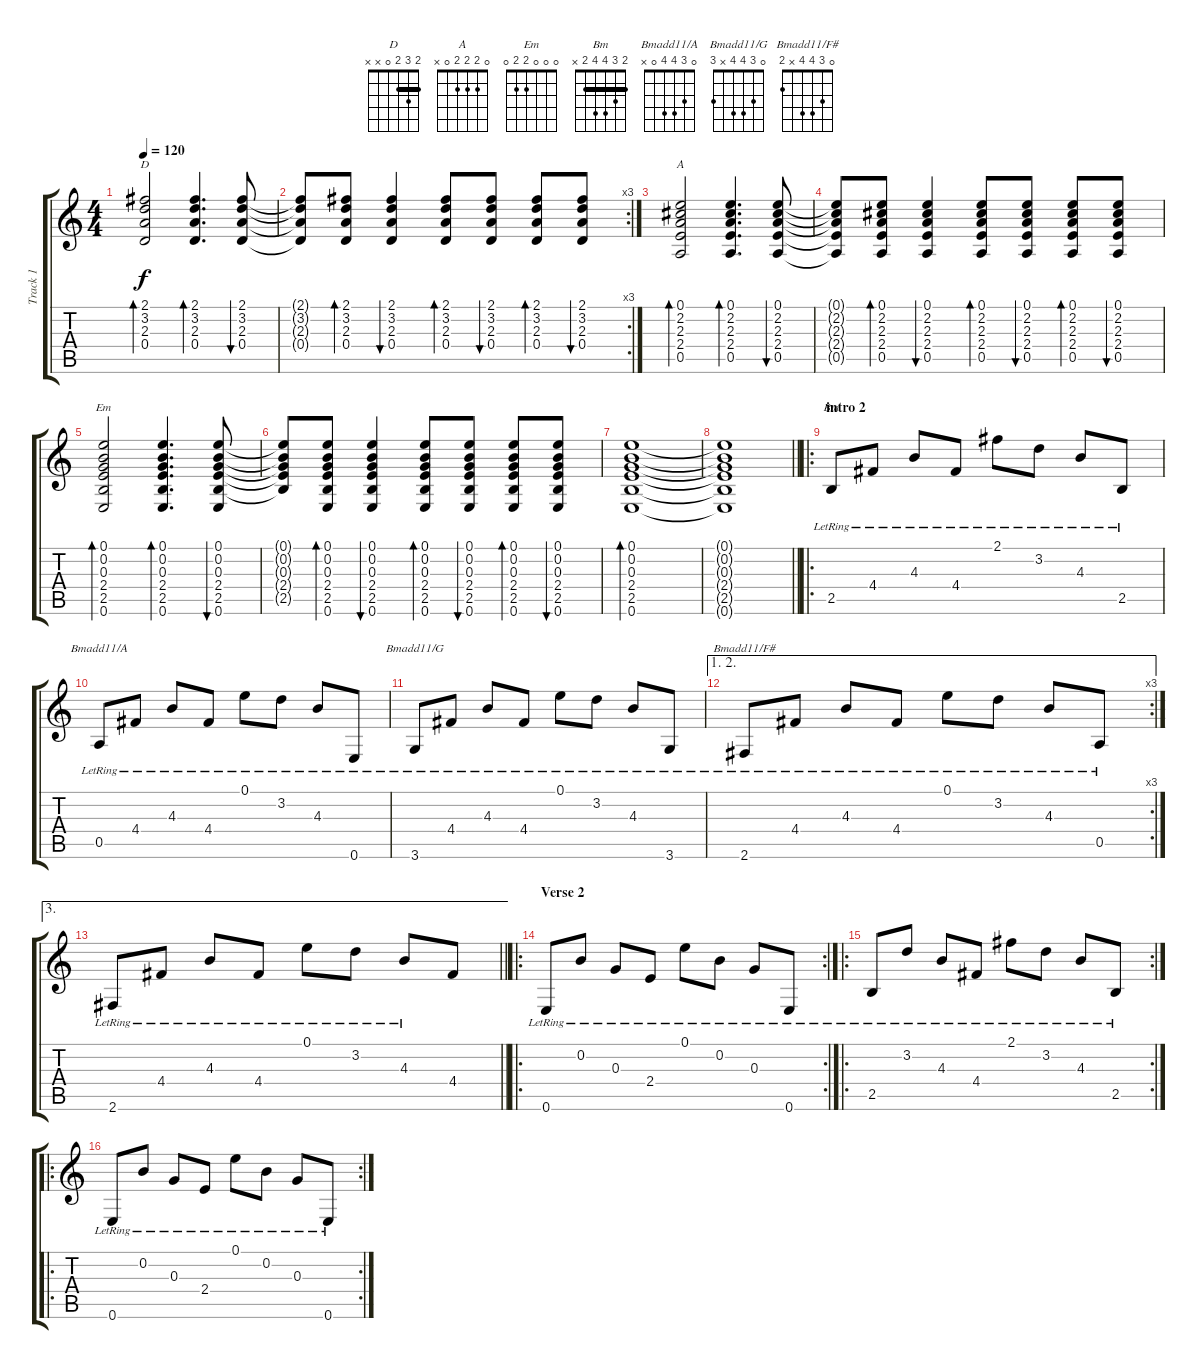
\track ("Track 1" "Track 1") {instrument acousticguitarsteel}
\staff {score tabs}
\tuning (E4 B3 G3 D3 A2 E2) {hide}
\chord ("D" 2 3 2 0 x x) {barre 2}
\chord ("A" 0 2 2 2 0 x)
\chord ("Em" 0 0 0 2 2 0)
\chord ("Bm" 2 3 4 4 2 x) {barre 2}
\chord ("Bmadd11/A" 0 3 4 4 0 x)
\chord ("Bmadd11/G" 0 3 4 4 x 3)
\chord ("Bmadd11/F#" 0 3 4 4 x 2)
\ts (4 4)
\tempo 120
\clef g2
\ks c
(2.1 3.2 2.3 0.4).2{bd 120 ch "D" dy f} (2.1 3.2 2.3 0.4).4{d bd 120} (2.1 3.2 2.3 0.4).8{bu 120} |
\rc 3
(2.1{t} 3.2{t} 2.3{t} 0.4{t}).8 (2.1 3.2 2.3 0.4).8{bd 30} (2.1 3.2 2.3 0.4).4{bu 120} (2.1 3.2 2.3 0.4).8{bd 30} (2.1 3.2 2.3 0.4).8{bu 30} (2.1 3.2 2.3 0.4).8{bd 30} (2.1 3.2 2.3 0.4).8{bu 30} |
(0.1 2.2 2.3 2.4 0.5).2{bd 120 ch "A"} (0.1 2.2 2.3 2.4 0.5).4{d bd 120} (0.1 2.2 2.3 2.4 0.5).8{bu 120} |
(0.1{t} 2.2{t} 2.3{t} 2.4{t} 0.5{t}).8 (0.1 2.2 2.3 2.4 0.5).8{bd 30} (0.1 2.2 2.3 2.4 0.5).4{bu 120} (0.1 2.2 2.3 2.4 0.5).8{bd 30} (0.1 2.2 2.3 2.4 0.5).8{bu 30} (0.1 2.2 2.3 2.4 0.5).8{bd 30} (0.1 2.2 2.3 2.4 0.5).8{bu 30} |
(0.1 0.2 0.3 2.4 2.5 0.6).2{bd 120 ch "Em"} (0.1 0.2 0.3 2.4 2.5 0.6).4{d bd 120} (0.1 0.2 0.3 2.4 2.5 0.6).8{bu 120} |
(0.1{t} 0.2{t} 0.3{t} 2.4{t} 2.5{t}).8 (0.1 0.2 0.3 2.4 2.5 0.6).8{bd 30} (0.1 0.2 0.3 2.4 2.5 0.6).4{bu 120} (0.1 0.2 0.3 2.4 2.5 0.6).8{bd 30} (0.1 0.2 0.3 2.4 2.5 0.6).8{bu 30} (0.1 0.2 0.3 2.4 2.5 0.6).8{bd 30} (0.1 0.2 0.3 2.4 2.5 0.6).8{bu 30} |
(0.1 0.2 0.3 2.4 2.5 0.6).1{bd 60} |
\barLineRight lightlight
(0.1{t} 0.2{t} 0.3{t} 2.4{t} 2.5{t} 0.6{t}).1 |
\ro
\section ("" "intro 2")
2.5{lr}.8{ch "Bm"} 4.4{lr}.8 4.3{lr}.8 4.4{lr}.8 2.1{lr}.8 3.2{lr}.8 4.3{lr}.8 2.5{lr}.8 |
0.5{lr}.8{ch "Bmadd11/A"} 4.4{lr}.8 4.3{lr}.8 4.4{lr}.8 0.1{lr}.8 3.2{lr}.8 4.3{lr}.8 0.6{lr}.8 |
3.6{lr}.8{ch "Bmadd11/G"} 4.4{lr}.8 4.3{lr}.8 4.4{lr}.8 0.1{lr}.8 3.2{lr}.8 4.3{lr}.8 3.6{lr}.8 |
\ae (1 2)
\rc 3
2.6{lr}.8{ch "Bmadd11/F#"} 4.4{lr}.8 4.3{lr}.8 4.4{lr}.8 0.1{lr}.8 3.2{lr}.8 4.3{lr}.8 0.5{lr}.8 |
\ae 3
\barLineRight lightlight
2.6{lr}.8 4.4{lr}.8 4.3{lr}.8 4.4{lr}.8 0.1{lr}.8 3.2{lr}.8 4.3{lr}.8 4.4.8 |
\ro
\rc 2
\section ("" "Verse 2")
0.6{lr}.8 0.2{lr}.8 0.3{lr}.8 2.4{lr}.8 0.1{lr}.8 0.2{lr}.8 0.3{lr}.8 0.6{lr}.8 |
\ro
\rc 2
2.5{lr}.8 3.2{lr}.8 4.3{lr}.8 4.4{lr}.8 2.1{lr}.8 3.2{lr}.8 4.3{lr}.8 2.5{lr}.8 |
\ro
\rc 2
0.6{lr}.8 0.2{lr}.8 0.3{lr}.8 2.4{lr}.8 0.1{lr}.8 0.2{lr}.8 0.3{lr}.8 0.6{lr}.8
